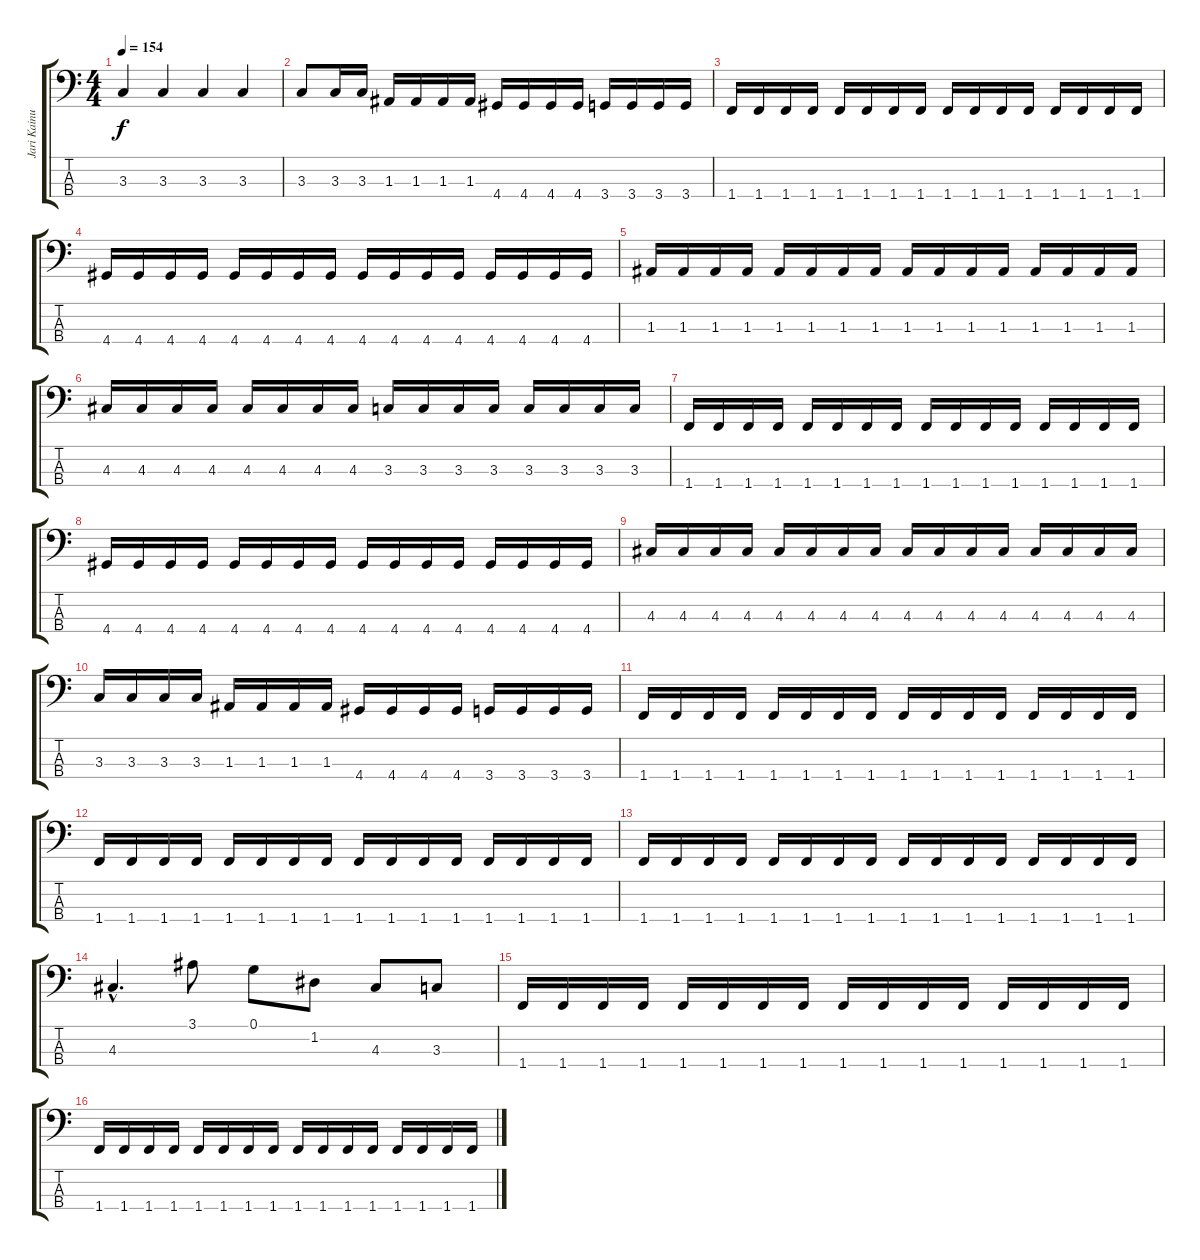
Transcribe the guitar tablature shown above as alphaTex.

\track ("Jari Kainulainen" "Jari Kainu") {instrument electricbassfinger}
\staff {score tabs}
\tuning (G2 D2 A1 E1) {hide}
\ts (4 4)
\tempo 154
\clef f4
\ks c
3.3.4{dy f} 3.3.4 3.3.4 3.3.4 |
3.3.8 3.3.16 3.3.16 1.3.16 1.3.16 1.3.16 1.3.16 4.4.16 4.4.16 4.4.16 4.4.16 3.4.16 3.4.16 3.4.16 3.4.16 |
1.4.16 1.4.16 1.4.16 1.4.16 1.4.16 1.4.16 1.4.16 1.4.16 1.4.16 1.4.16 1.4.16 1.4.16 1.4.16 1.4.16 1.4.16 1.4.16 |
4.4.16 4.4.16 4.4.16 4.4.16 4.4.16 4.4.16 4.4.16 4.4.16 4.4.16 4.4.16 4.4.16 4.4.16 4.4.16 4.4.16 4.4.16 4.4.16 |
1.3.16 1.3.16 1.3.16 1.3.16 1.3.16 1.3.16 1.3.16 1.3.16 1.3.16 1.3.16 1.3.16 1.3.16 1.3.16 1.3.16 1.3.16 1.3.16 |
4.3.16 4.3.16 4.3.16 4.3.16 4.3.16 4.3.16 4.3.16 4.3.16 3.3.16 3.3.16 3.3.16 3.3.16 3.3.16 3.3.16 3.3.16 3.3.16 |
1.4.16 1.4.16 1.4.16 1.4.16 1.4.16 1.4.16 1.4.16 1.4.16 1.4.16 1.4.16 1.4.16 1.4.16 1.4.16 1.4.16 1.4.16 1.4.16 |
4.4.16 4.4.16 4.4.16 4.4.16 4.4.16 4.4.16 4.4.16 4.4.16 4.4.16 4.4.16 4.4.16 4.4.16 4.4.16 4.4.16 4.4.16 4.4.16 |
4.3.16 4.3.16 4.3.16 4.3.16 4.3.16 4.3.16 4.3.16 4.3.16 4.3.16 4.3.16 4.3.16 4.3.16 4.3.16 4.3.16 4.3.16 4.3.16 |
3.3.16 3.3.16 3.3.16 3.3.16 1.3.16 1.3.16 1.3.16 1.3.16 4.4.16 4.4.16 4.4.16 4.4.16 3.4.16 3.4.16 3.4.16 3.4.16 |
1.4.16 1.4.16 1.4.16 1.4.16 1.4.16 1.4.16 1.4.16 1.4.16 1.4.16 1.4.16 1.4.16 1.4.16 1.4.16 1.4.16 1.4.16 1.4.16 |
1.4.16 1.4.16 1.4.16 1.4.16 1.4.16 1.4.16 1.4.16 1.4.16 1.4.16 1.4.16 1.4.16 1.4.16 1.4.16 1.4.16 1.4.16 1.4.16 |
1.4.16 1.4.16 1.4.16 1.4.16 1.4.16 1.4.16 1.4.16 1.4.16 1.4.16 1.4.16 1.4.16 1.4.16 1.4.16 1.4.16 1.4.16 1.4.16 |
4.3{hac}.4{d} 3.1.8 0.1.8 1.2.8 4.3.8 3.3.8 |
1.4.16 1.4.16 1.4.16 1.4.16 1.4.16 1.4.16 1.4.16 1.4.16 1.4.16 1.4.16 1.4.16 1.4.16 1.4.16 1.4.16 1.4.16 1.4.16 |
1.4.16 1.4.16 1.4.16 1.4.16 1.4.16 1.4.16 1.4.16 1.4.16 1.4.16 1.4.16 1.4.16 1.4.16 1.4.16 1.4.16 1.4.16 1.4.16
